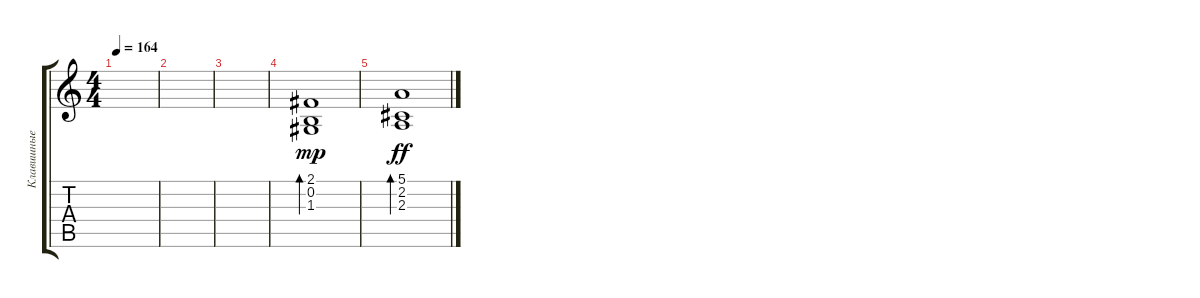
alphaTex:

\track ("Клавишные" "Клавишные") {instrument harpsichord}
\staff {score tabs}
\tuning (E4 B3 G3 D3 A2 E2) {hide}
\ts (4 4)
\tempo 164
\clef g2
\ks c
|
|
|
(2.1 0.2 1.3).1{bd 480 dy mp} |
(5.1 2.2 2.3).1{bd 480 dy ff}
